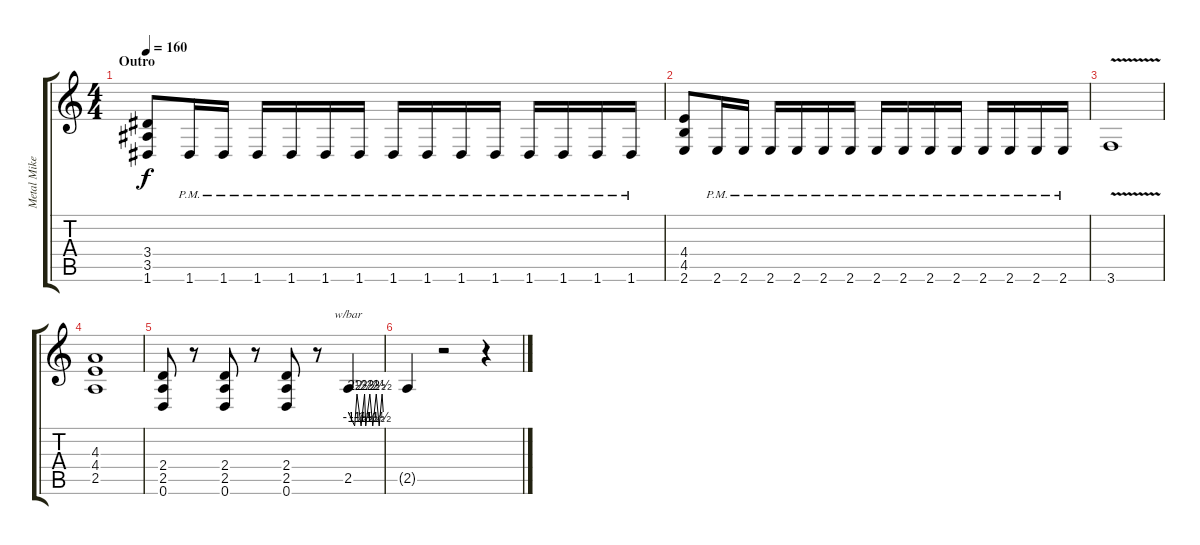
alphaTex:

\track ("Metal Mike Chlasciak" "Metal Mike") {instrument distortionguitar}
\staff {score tabs}
\tuning (D4 A3 F3 C3 G2 D2) {hide}
\ts (4 4)
\section ("" "Outro")
\tempo 160
\clef g2
\ks c
(3.4 3.5 1.6).8{dy f} 1.6{pm}.16 1.6{pm}.16 1.6{pm}.16 1.6{pm}.16 1.6{pm}.16 1.6{pm}.16 1.6{pm}.16 1.6{pm}.16 1.6{pm}.16 1.6{pm}.16 1.6{pm}.16 1.6{pm}.16 1.6{pm}.16 1.6{pm}.16 |
(4.4 4.5 2.6).8 2.6{pm}.16 2.6{pm}.16 2.6{pm}.16 2.6{pm}.16 2.6{pm}.16 2.6{pm}.16 2.6{pm}.16 2.6{pm}.16 2.6{pm}.16 2.6{pm}.16 2.6{pm}.16 2.6{pm}.16 2.6{pm}.16 2.6{pm}.16 |
3.6{v}.1 |
(4.3 4.4 2.5).1 |
(2.4 2.5 0.6).8 r.8 (2.4 2.5 0.6).8 r.8 (2.4 2.5 0.6).8 r.8 2.5.4{tbe (custom default 0 0 11 -6 15 10 22 -6 28 10 30 -6 37 10 42 -6 48 10 53 -6 58 10 60 0) instrument guitarharmonics} |
2.5{t}.4 r.2 r.4
